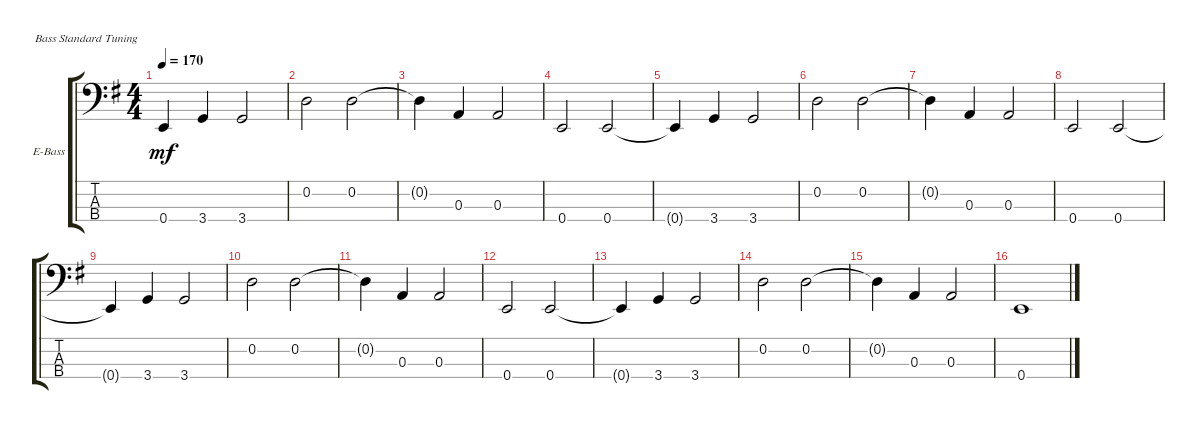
\defaultSystemsLayout 4
\bracketExtendMode groupsimilarinstruments
\firstSystemTrackNameOrientation horizontal
\otherSystemsTrackNameOrientation horizontal
\track ("Electric Bass" "E-Bass") {instrument electricbassfinger}
\staff {score tabs}
\tuning (G2 D2 A1 E1)
\ts (4 4)
\tempo 170
\clef f4
\ks eminor
0.4{t}.4{dy mf} 3.4.4 3.4.2 |
0.2.2 0.2.2 |
0.2{t}.4 0.3.4 0.3.2 |
0.4.2 0.4.2 |
0.4{t}.4 3.4.4 3.4.2 |
0.2.2 0.2.2 |
0.2{t}.4 0.3.4 0.3.2 |
0.4.2 0.4.2 |
0.4{t}.4 3.4.4 3.4.2 |
0.2.2 0.2.2 |
0.2{t}.4 0.3.4 0.3.2 |
0.4.2 0.4.2 |
0.4{t}.4 3.4.4 3.4.2 |
0.2.2 0.2.2 |
0.2{t}.4 0.3.4 0.3.2 |
0.4.1
